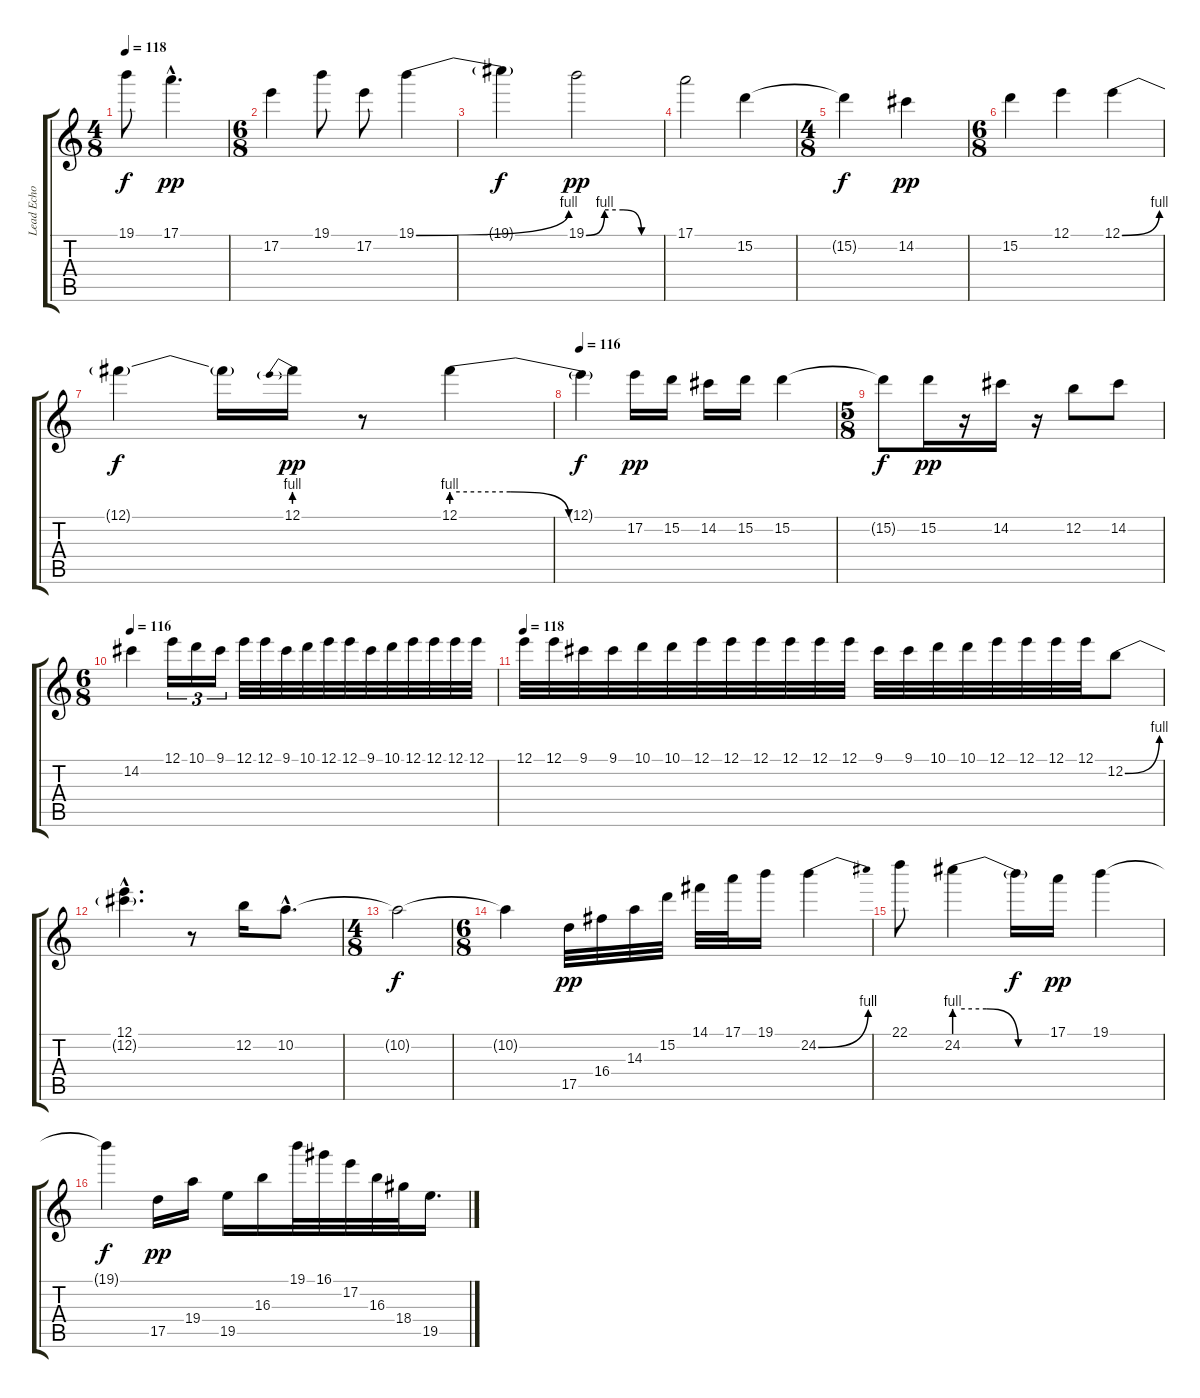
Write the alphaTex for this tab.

\track ("Lead Echo 2" "Lead Echo ") {instrument distortionguitar}
\staff {score tabs}
\tuning (E4 B3 G3 D3 A2 E2) {hide}
\ts (4 8)
\tempo 118
\clef g2
\ks c
19.1{t}.8{dy f} 17.1{hac}.4{d dy pp} |
\ts (6 8)
17.2.4 19.1.8 17.2.8 19.1{be (bend 0 0 60 4)}.4 |
19.1{t}.4{dy f} 19.1{be (custom 0 0 15 4 30 4 45 0 60 0)}.2{dy pp} |
17.1.2 15.2.4 |
\ts (4 8)
15.2{t}.4{dy f} 14.2.4{dy pp} |
\ts (6 8)
15.2.4 12.1.4 12.1{be (bend 0 0 60 4)}.4 |
12.1{t}.4{dy f} 12.1{t}.16 12.1{be (prebend 0 4 60 4)}.16{dy pp} r.8 12.1{be (custom 0 4 20 4 40 0 60 0)}.4 |
\tempo 116
12.1{t}.4{dy f} 17.2.16{dy pp} 15.2.16 14.2.16 15.2.16 15.2.4 |
\ts (5 8)
15.2{t}.8{dy f} 15.2.16{dy pp} r.16 14.2.16 r.16 12.2.8 14.2.8 |
\ts (6 8)
\tempo 116
14.2.4 12.1.16{tu (3 2)} 10.1.16{tu (3 2)} 9.1.16{tu (3 2)} 12.1.32 12.1.32 9.1.32 10.1.32 12.1.32 12.1.32 9.1.32 10.1.32 12.1.32 12.1.32 12.1.32 12.1.32 |
\tempo 118
12.1.32 12.1.32 9.1.32 9.1.32 10.1.32 10.1.32 12.1.32 12.1.32 12.1.32 12.1.32 12.1.32 12.1.32 9.1.32 9.1.32 10.1.32 10.1.32 12.1.32 12.1.32 12.1.32 12.1.32 12.2{be (bend 0 0 60 4)}.8 |
(12.1{hac} 12.2{hac t}).4{d} r.8 12.2.16 10.2{hac}.8{d} |
\ts (4 8)
10.2{t}.2{dy f} |
\ts (6 8)
10.2{t}.4 17.5.32{dy pp} 16.4.32 14.3.32 15.2.32 14.1.32 17.1.32 19.1.16 24.2{be (bend 0 0 60 4)}.4 |
22.1.8 24.2{be (custom 0 4 20 4 40 0 60 0)}.4 24.2{t}.16{dy f} 17.1.16{dy pp} 19.1.4 |
19.1{t}.4{dy f} 17.5.16{dy pp} 19.4.16 19.5.16 16.3.16 19.1.32 16.1.32 17.2.32 16.3.32 18.4.32 19.5.16{d}
